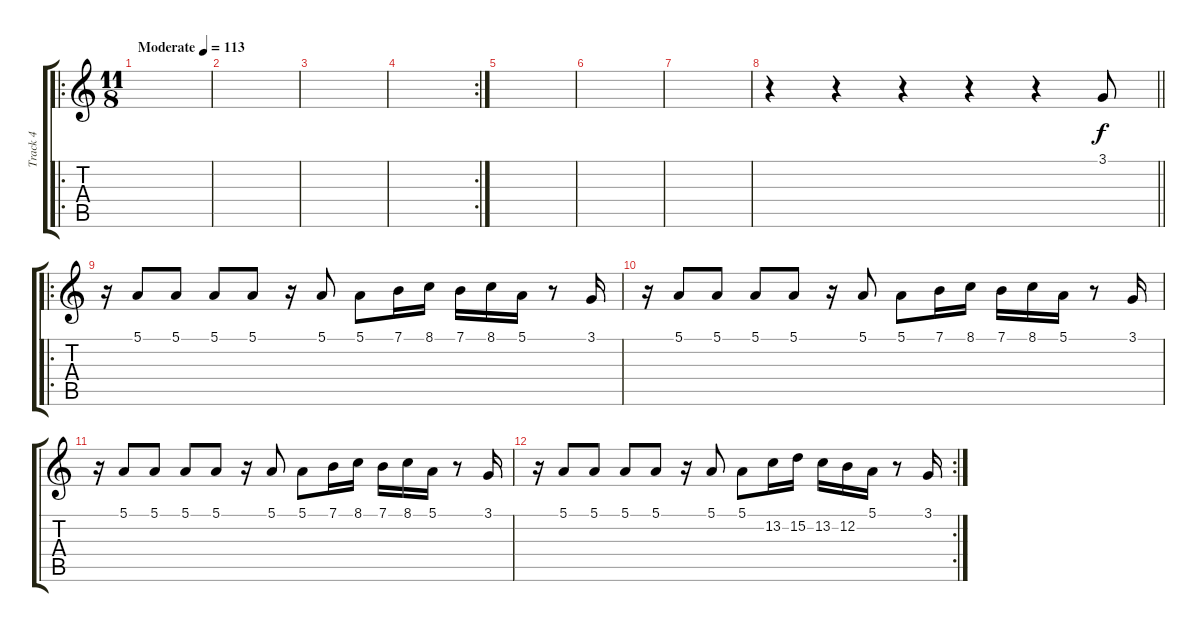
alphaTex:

\track ("Track 4" "Track 4") {instrument acousticgrandpiano}
\staff {score tabs}
\tuning (E4 B3 G3 D3 A2 E2) {hide}
\ro
\ts (11 8)
\tempo (113 "Moderate")
\clef g2
\ks c
|
|
|
\rc 2
|
|
|
|
\barLineRight lightlight
r.4 r.4 r.4 r.4 r.4 3.1.8 |
\ro
\section ("" "")
r.16 5.1.8 5.1.8 5.1.8 5.1.8 r.16 5.1.8 5.1.8 7.1.16 8.1.16 7.1.16 8.1.16 5.1.16 r.8 3.1.16 |
r.16 5.1.8 5.1.8 5.1.8 5.1.8 r.16 5.1.8 5.1.8 7.1.16 8.1.16 7.1.16 8.1.16 5.1.16 r.8 3.1.16 |
r.16 5.1.8 5.1.8 5.1.8 5.1.8 r.16 5.1.8 5.1.8 7.1.16 8.1.16 7.1.16 8.1.16 5.1.16 r.8 3.1.16 |
\rc 2
r.16 5.1.8 5.1.8 5.1.8 5.1.8 r.16 5.1.8 5.1.8 13.2.16 15.2.16 13.2.16 12.2.16 5.1.16 r.8 3.1.16
